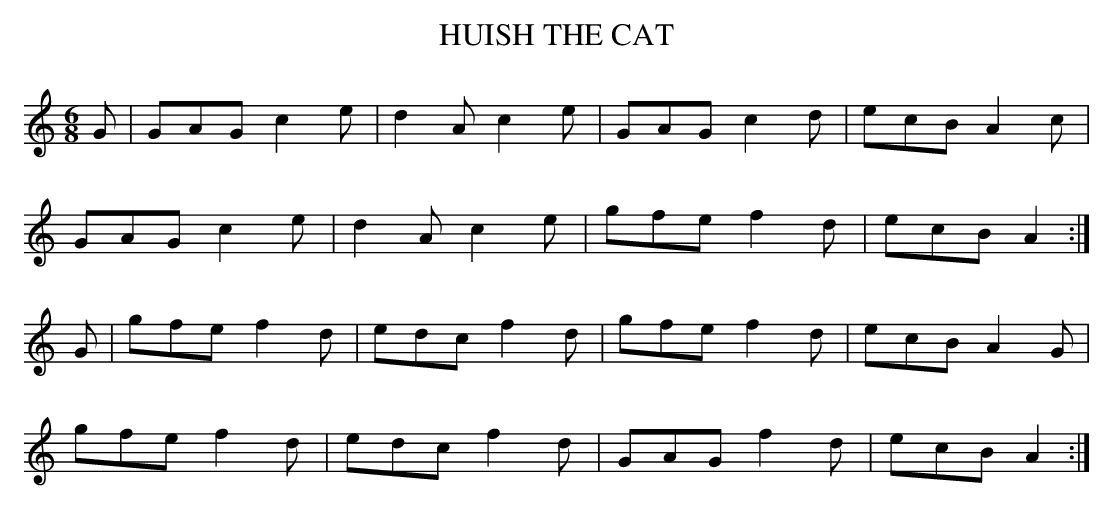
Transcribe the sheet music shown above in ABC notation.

X:1
T:HUISH THE CAT
M:6/8
L:1/8
K:Am
G|GAG c2e|d2A c2e|GAG c2d|ecB A2c|
GAG c2e|d2A c2e|gfe f2d|ecB A2 :|
G|gfe f2d|edc f2d|gfe f2d|ecB A2G|
gfe f2d|edc f2d|GAG f2d|ecB A2 :|
